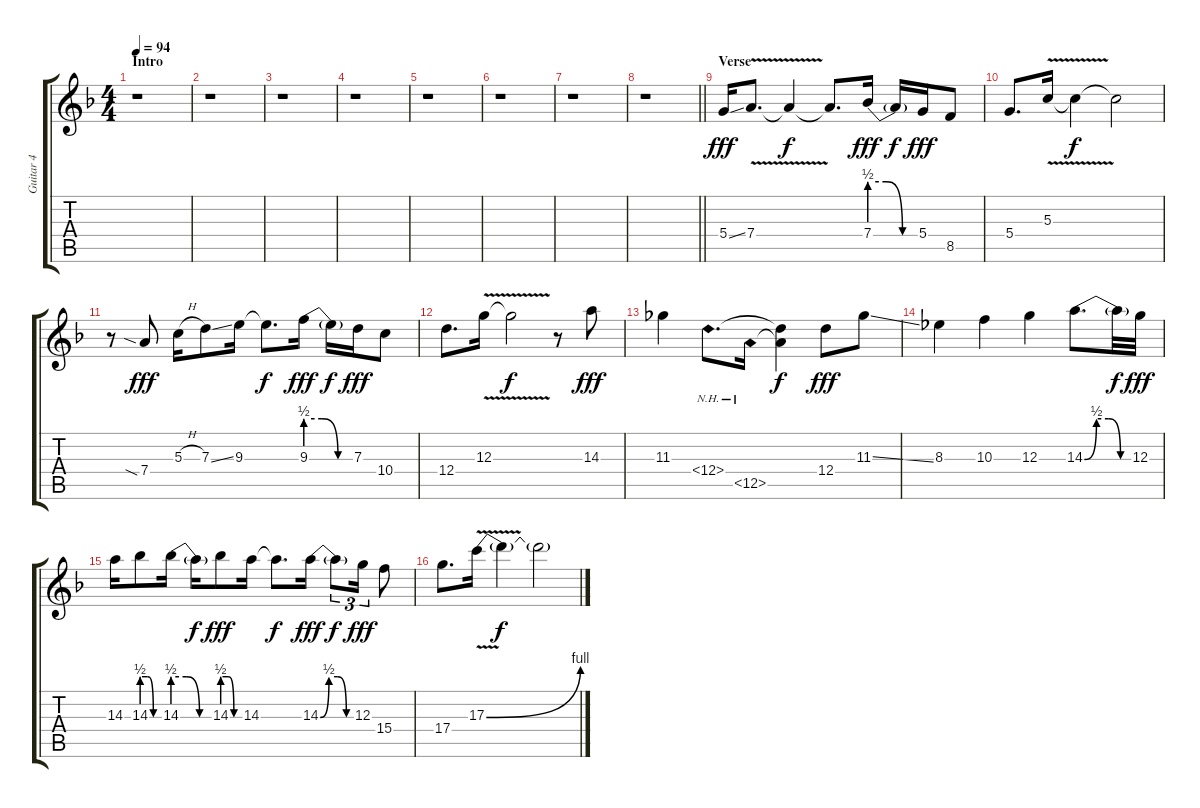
\track ("Guitar 4" "Guitar 4") {instrument distortionguitar}
\staff {score tabs}
\tuning (E4 B3 G3 D3 A2 E2) {hide}
\ts (4 4)
\section ("" "Intro")
\tempo 94
\clef g2
\ks f
r.1{dy fff instrument distortionguitar} |
r.1 |
r.1 |
r.1 |
r.1 |
r.1 |
r.1 |
\barLineRight lightlight
r.1 |
\section ("" "Verse")
5.4{ss}.16{volume 16} 7.4{v}.8{d} 7.4{t}.4{dy f} 7.4{t}.8{d} 7.4{be (custom 0 2 20 2 40 0 60 0)}.16{dy fff} 7.4{t}.16{dy f} 5.4.16{dy fff} 8.5.8 |
5.4.8{d} 5.3{v}.16 5.3{t}.4{dy f} 5.3{t}.2 |
r.8 7.4{sia}.8{dy fff} 5.3{h}.16 7.3{ss}.8 9.3.16 9.3{t}.8{d dy f} 9.3{be (custom 0 2 20 2 40 0 60 0)}.16{dy fff} 9.3{t}.16{dy f} 7.3.16{dy fff} 10.4.8 |
12.4.8{d} 12.3{v}.16 12.3{t}.2{dy f} r.8 14.3.8{dy fff} |
11.3.4 12.4{nh}.8{d} 12.5{nh}.16 (12.4{t} 12.5{t}).4{dy f} 12.4.8{dy fff} 11.3{ss}.8 |
8.3.4 10.3.4 12.3.4 14.3{be (custom 0 0 15 2 30 2 45 0 60 0)}.8{d} 14.3{t}.32{dy f} 12.3.32{dy fff} |
14.3.16 14.3{be (custom 0 2 20 2 40 0 60 0)}.8 14.3{be (custom 0 2 20 2 40 0 60 0)}.16 14.3{t}.16{dy f} 14.3{be (custom 0 2 20 2 40 0 60 0)}.8{dy fff} 14.3.16 14.3{t}.8{d dy f} 14.3{be (custom 0 0 15 2 30 2 45 0 60 0)}.16{dy fff} 14.3{t}.8{tu (3 2) dy f} 12.3.16{tu (3 2) dy fff} 15.4.8 |
17.4.8{d} 17.3{be (bend 0 0 60 4) v}.16 17.3{t}.4{dy f} 17.3{t}.2
